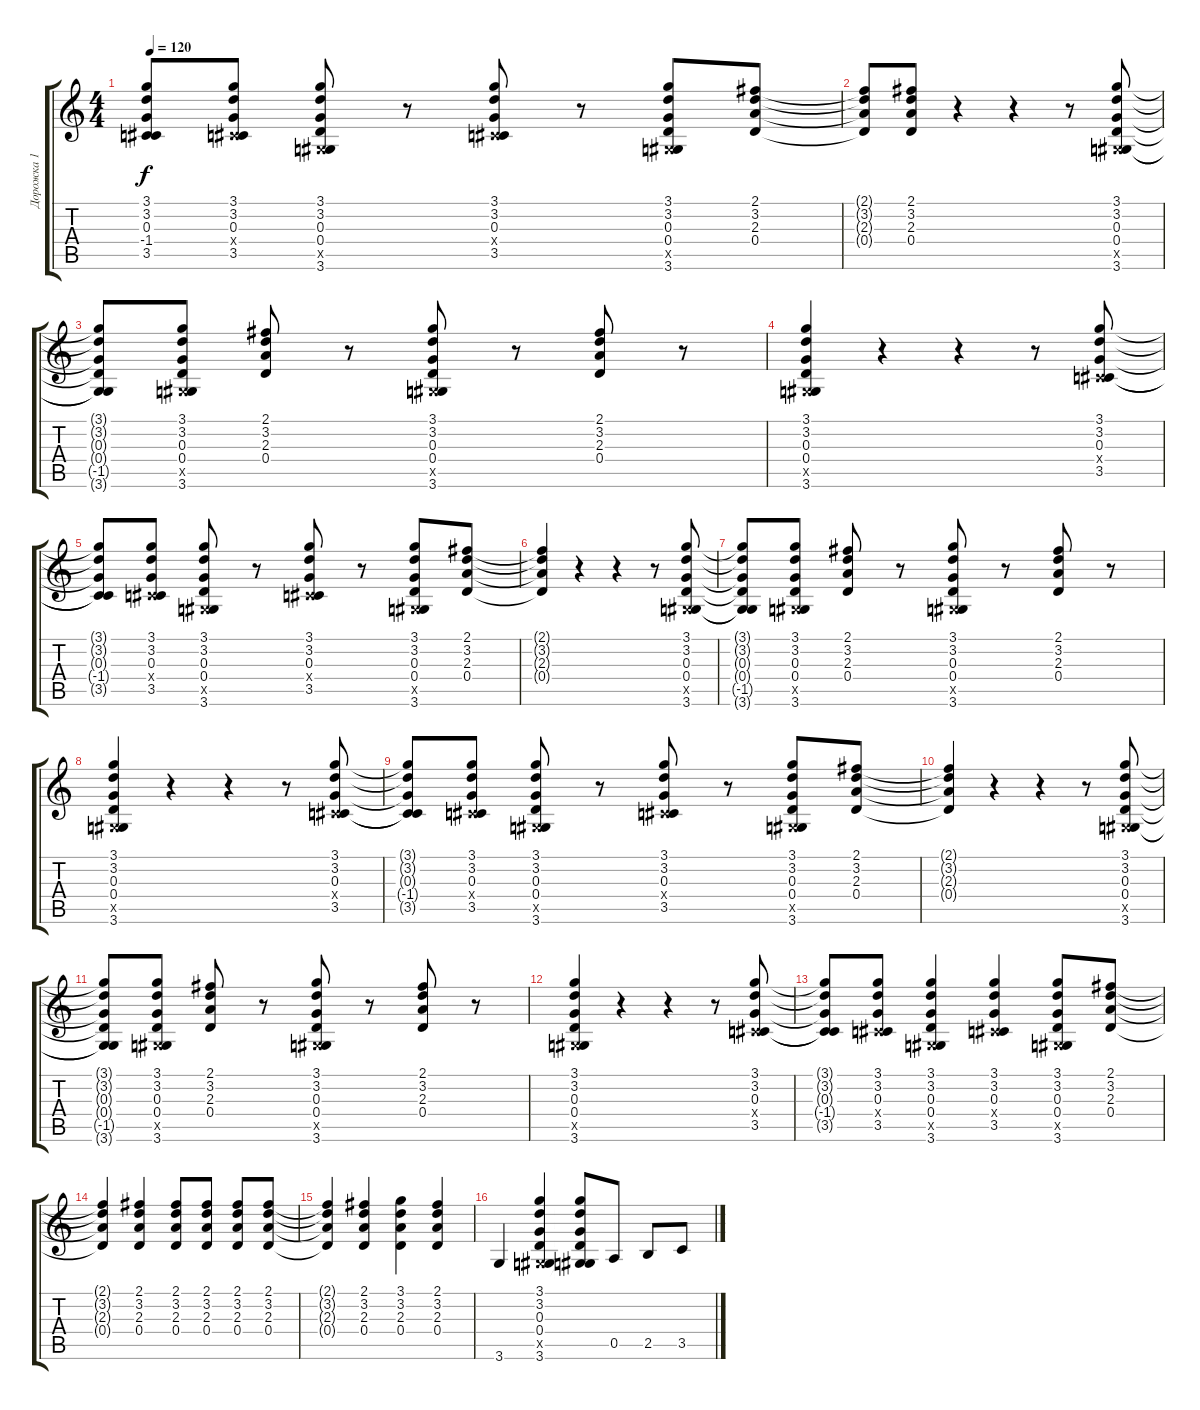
\track ("Дорожка 1" "Дорожка 1") {instrument overdrivenguitar}
\staff {score tabs}
\tuning (E4 B3 G3 D3 A2 E2) {hide}
\ts (4 4)
\tempo 120
\clef g2
\ks c
(3.1{t} 3.2{t} 0.3{t} -1.4{t} 3.5{t}).8{dy f} (3.1 3.2 0.3 -1.4{x} 3.5).8 (3.1 3.2 0.3 0.4 -1.5{x} 3.6).8 r.8 (3.1 3.2 0.3 -1.4{x} 3.5).8 r.8 (3.1 3.2 0.3 0.4 -1.5{x} 3.6).8 (2.1 3.2 2.3 0.4).8 |
(2.1{t} 3.2{t} 2.3{t} 0.4{t}).8 (2.1 3.2 2.3 0.4).8 r.4 r.4 r.8 (3.1 3.2 0.3 0.4 -1.5{x} 3.6).8 |
(3.1{t} 3.2{t} 0.3{t} 0.4{t} -1.5{t} 3.6{t}).8 (3.1 3.2 0.3 0.4 -1.5{x} 3.6).8 (2.1 3.2 2.3 0.4).8 r.8 (3.1 3.2 0.3 0.4 -1.5{x} 3.6).8 r.8 (2.1 3.2 2.3 0.4).8 r.8 |
(3.1 3.2 0.3 0.4 -1.5{x} 3.6).4 r.4 r.4 r.8 (3.1 3.2 0.3 -1.4{x} 3.5).8 |
(3.1{t} 3.2{t} 0.3{t} -1.4{t} 3.5{t}).8 (3.1 3.2 0.3 -1.4{x} 3.5).8 (3.1 3.2 0.3 0.4 -1.5{x} 3.6).8 r.8 (3.1 3.2 0.3 -1.4{x} 3.5).8 r.8 (3.1 3.2 0.3 0.4 -1.5{x} 3.6).8 (2.1 3.2 2.3 0.4).8 |
(2.1{t} 3.2{t} 2.3{t} 0.4{t}).4 r.4 r.4 r.8 (3.1 3.2 0.3 0.4 -1.5{x} 3.6).8 |
(3.1{t} 3.2{t} 0.3{t} 0.4{t} -1.5{t} 3.6{t}).8 (3.1 3.2 0.3 0.4 -1.5{x} 3.6).8 (2.1 3.2 2.3 0.4).8 r.8 (3.1 3.2 0.3 0.4 -1.5{x} 3.6).8 r.8 (2.1 3.2 2.3 0.4).8 r.8 |
(3.1 3.2 0.3 0.4 -1.5{x} 3.6).4 r.4 r.4 r.8 (3.1 3.2 0.3 -1.4{x} 3.5).8 |
(3.1{t} 3.2{t} 0.3{t} -1.4{t} 3.5{t}).8 (3.1 3.2 0.3 -1.4{x} 3.5).8 (3.1 3.2 0.3 0.4 -1.5{x} 3.6).8 r.8 (3.1 3.2 0.3 -1.4{x} 3.5).8 r.8 (3.1 3.2 0.3 0.4 -1.5{x} 3.6).8 (2.1 3.2 2.3 0.4).8 |
(2.1{t} 3.2{t} 2.3{t} 0.4{t}).4 r.4 r.4 r.8 (3.1 3.2 0.3 0.4 -1.5{x} 3.6).8 |
(3.1{t} 3.2{t} 0.3{t} 0.4{t} -1.5{t} 3.6{t}).8 (3.1 3.2 0.3 0.4 -1.5{x} 3.6).8 (2.1 3.2 2.3 0.4).8 r.8 (3.1 3.2 0.3 0.4 -1.5{x} 3.6).8 r.8 (2.1 3.2 2.3 0.4).8 r.8 |
(3.1 3.2 0.3 0.4 -1.5{x} 3.6).4 r.4 r.4 r.8 (3.1 3.2 0.3 -1.4{x} 3.5).8 |
(3.1{t} 3.2{t} 0.3{t} -1.4{t} 3.5{t}).8 (3.1 3.2 0.3 -1.4{x} 3.5).8 (3.1 3.2 0.3 0.4 -1.5{x} 3.6).4 (3.1 3.2 0.3 -1.4{x} 3.5).4 (3.1 3.2 0.3 0.4 -1.5{x} 3.6).8 (2.1 3.2 2.3 0.4).8 |
(2.1{t} 3.2{t} 2.3{t} 0.4{t}).4 (2.1 3.2 2.3 0.4).4 (2.1 3.2 2.3 0.4).8 (2.1 3.2 2.3 0.4).8 (2.1 3.2 2.3 0.4).8 (2.1 3.2 2.3 0.4).8 |
(2.1{t} 3.2{t} 2.3{t} 0.4{t}).4 (2.1 3.2 2.3 0.4).4 (3.1 3.2 2.3 0.4).4 (2.1 3.2 2.3 0.4).4 |
3.6.4 (3.1 3.2 0.3 0.4 -1.5{x} 3.6).4 (3.1{t} 3.2{t} 0.3{t} 0.4{t} -1.5{t} 3.6{t}).8 0.5.8 2.5.8 3.5.8
